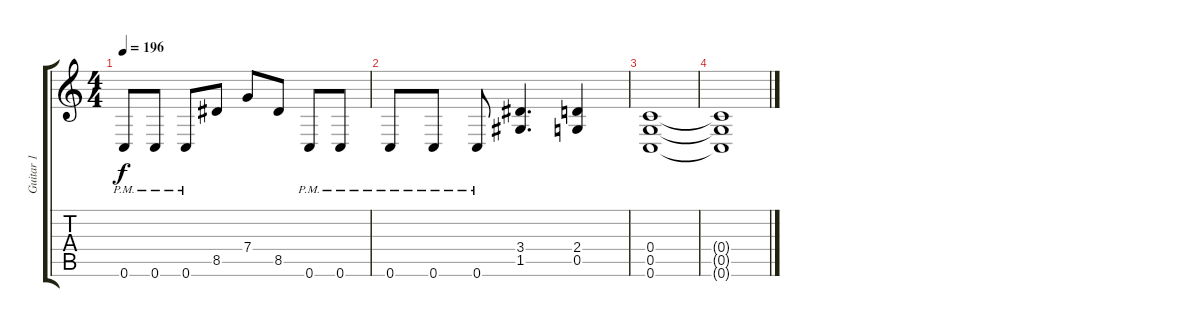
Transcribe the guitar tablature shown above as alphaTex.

\track ("Guitar 1" "Guitar 1") {instrument overdrivenguitar}
\staff {score tabs}
\tuning (D4 A3 F3 C3 G2 C2) {hide}
\ts (4 4)
\tempo 196
\clef g2
\ks c
0.6{pm}.8{dy f} 0.6{pm}.8 0.6{pm}.8 8.5.8 7.4.8 8.5.8 0.6{pm}.8 0.6{pm}.8 |
0.6{pm}.8 0.6{pm}.8 0.6{pm}.8 (3.4 1.5).4{d} (2.4 0.5).4 |
(0.4 0.5 0.6).1 |
(0.4{t} 0.5{t} 0.6{t}).1
